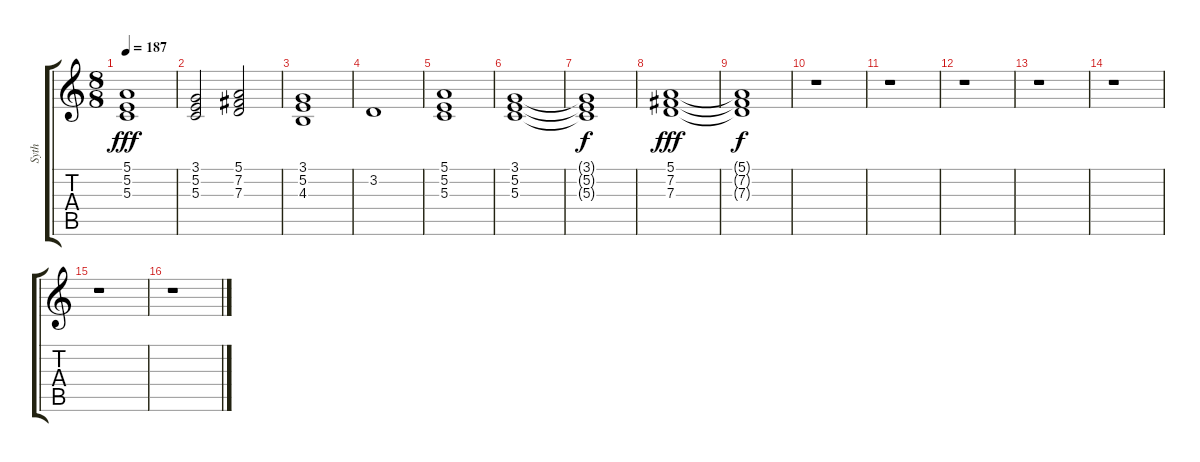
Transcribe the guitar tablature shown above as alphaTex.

\track ("Syth" "Syth") {instrument pad2warm}
\staff {score tabs}
\tuning (E4 B3 G3 D3 A2 E2) {hide}
\ts (8 8)
\tempo 187
\clef g2
\ks c
(5.1 5.2 5.3).1{dy fff} |
(3.1 5.2 5.3).2 (5.1 7.2 7.3).2 |
(3.1 5.2 4.3).1 |
3.2.1 |
(5.1 5.2 5.3).1 |
(3.1 5.2 5.3).1 |
(3.1{t} 5.2{t} 5.3{t}).1{dy f} |
(5.1 7.2 7.3).1{dy fff} |
(5.1{t} 7.2{t} 7.3{t}).1{dy f} |
r.1 |
r.1 |
r.1 |
r.1 |
r.1 |
r.1 |
r.1
